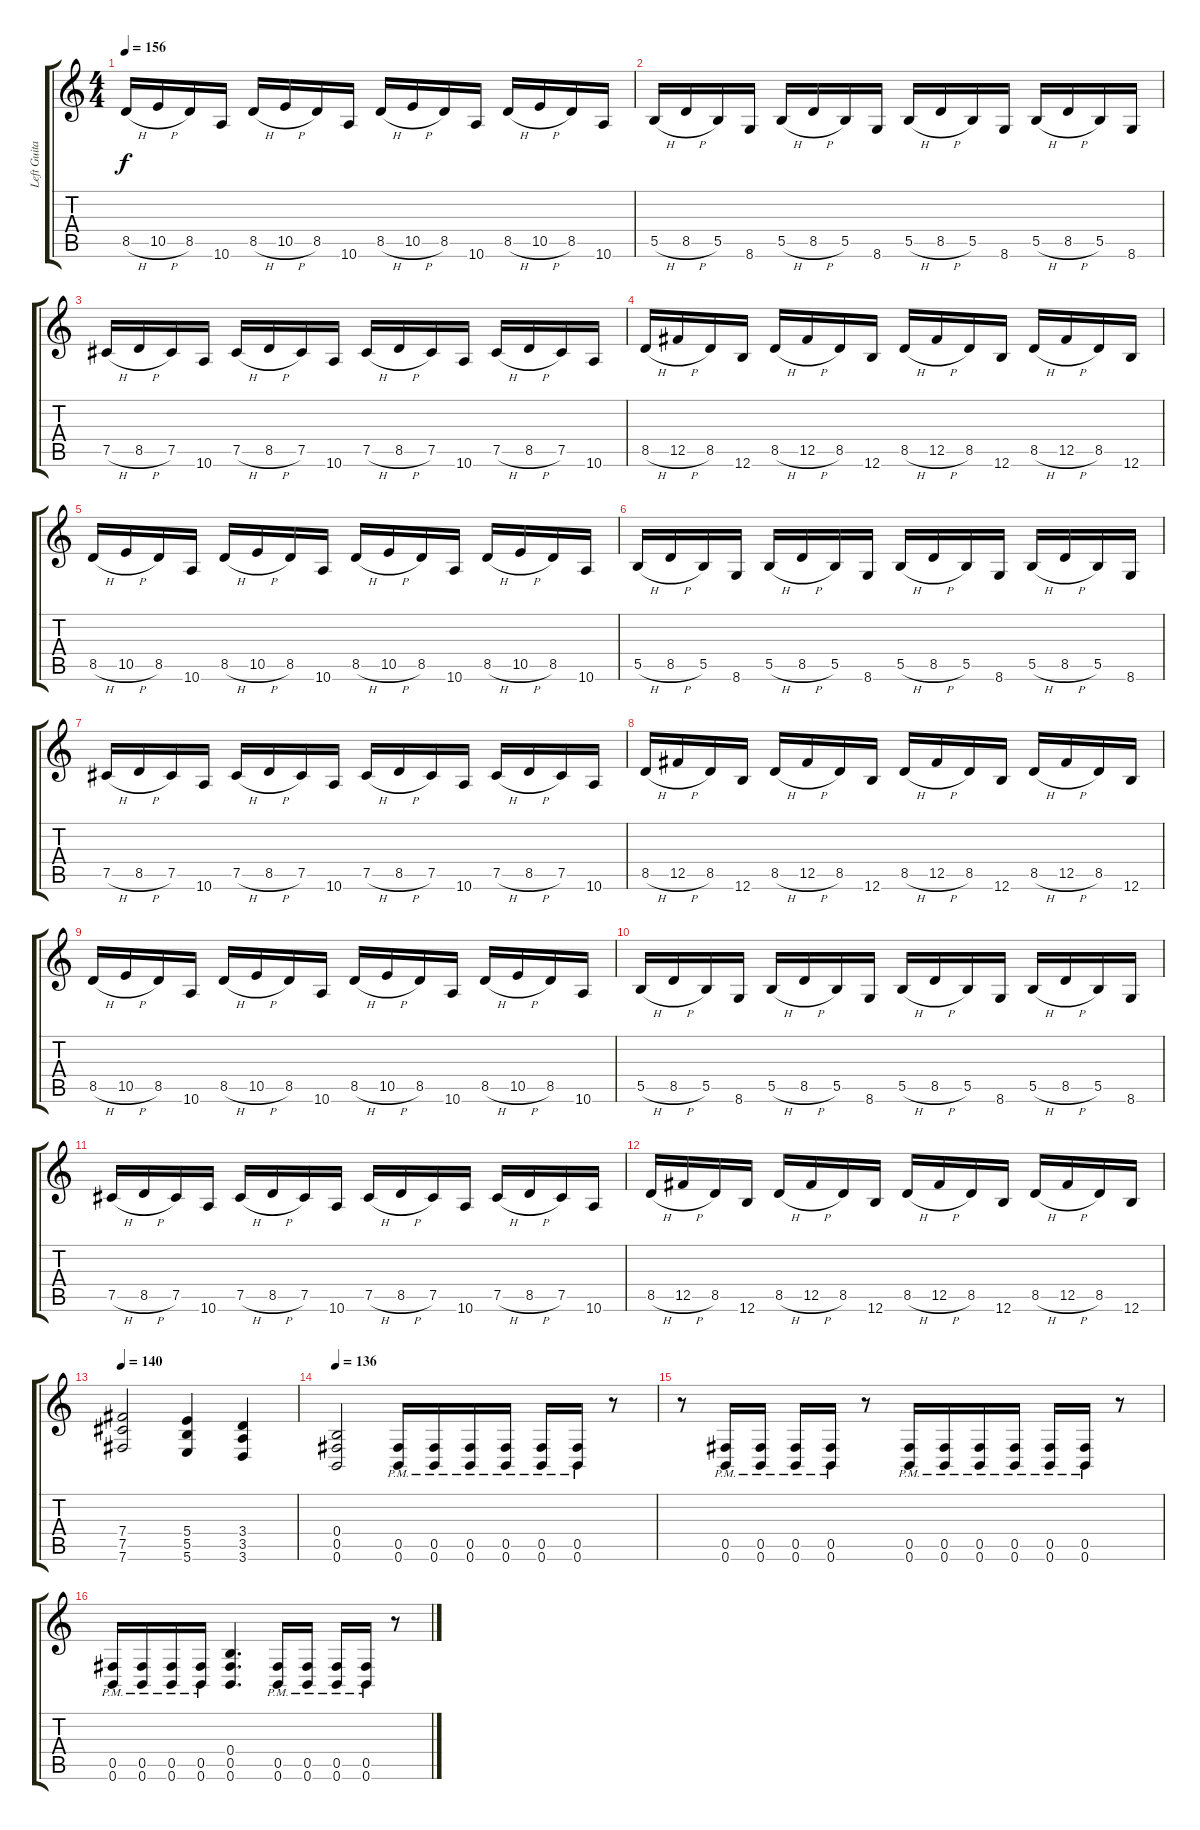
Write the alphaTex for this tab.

\track ("Left Guitar" "Left Guita") {instrument distortionguitar}
\staff {score tabs}
\tuning (Db4 Ab3 E3 B2 Gb2 B1) {hide}
\ts (4 4)
\tempo 156
\clef g2
\ks c
8.5{h}.16{dy f} 10.5{h}.16 8.5.16 10.6.16 8.5{h}.16 10.5{h}.16 8.5.16 10.6.16 8.5{h}.16 10.5{h}.16 8.5.16 10.6.16 8.5{h}.16 10.5{h}.16 8.5.16 10.6.16 |
5.5{h}.16 8.5{h}.16 5.5.16 8.6.16 5.5{h}.16 8.5{h}.16 5.5.16 8.6.16 5.5{h}.16 8.5{h}.16 5.5.16 8.6.16 5.5{h}.16 8.5{h}.16 5.5.16 8.6.16 |
7.5{h}.16 8.5{h}.16 7.5.16 10.6.16 7.5{h}.16 8.5{h}.16 7.5.16 10.6.16 7.5{h}.16 8.5{h}.16 7.5.16 10.6.16 7.5{h}.16 8.5{h}.16 7.5.16 10.6.16 |
8.5{h}.16 12.5{h}.16 8.5.16 12.6.16 8.5{h}.16 12.5{h}.16 8.5.16 12.6.16 8.5{h}.16 12.5{h}.16 8.5.16 12.6.16 8.5{h}.16 12.5{h}.16 8.5.16 12.6.16 |
8.5{h}.16 10.5{h}.16 8.5.16 10.6.16 8.5{h}.16 10.5{h}.16 8.5.16 10.6.16 8.5{h}.16 10.5{h}.16 8.5.16 10.6.16 8.5{h}.16 10.5{h}.16 8.5.16 10.6.16 |
5.5{h}.16 8.5{h}.16 5.5.16 8.6.16 5.5{h}.16 8.5{h}.16 5.5.16 8.6.16 5.5{h}.16 8.5{h}.16 5.5.16 8.6.16 5.5{h}.16 8.5{h}.16 5.5.16 8.6.16 |
7.5{h}.16 8.5{h}.16 7.5.16 10.6.16 7.5{h}.16 8.5{h}.16 7.5.16 10.6.16 7.5{h}.16 8.5{h}.16 7.5.16 10.6.16 7.5{h}.16 8.5{h}.16 7.5.16 10.6.16 |
8.5{h}.16 12.5{h}.16 8.5.16 12.6.16 8.5{h}.16 12.5{h}.16 8.5.16 12.6.16 8.5{h}.16 12.5{h}.16 8.5.16 12.6.16 8.5{h}.16 12.5{h}.16 8.5.16 12.6.16 |
8.5{h}.16 10.5{h}.16 8.5.16 10.6.16 8.5{h}.16 10.5{h}.16 8.5.16 10.6.16 8.5{h}.16 10.5{h}.16 8.5.16 10.6.16 8.5{h}.16 10.5{h}.16 8.5.16 10.6.16 |
5.5{h}.16 8.5{h}.16 5.5.16 8.6.16 5.5{h}.16 8.5{h}.16 5.5.16 8.6.16 5.5{h}.16 8.5{h}.16 5.5.16 8.6.16 5.5{h}.16 8.5{h}.16 5.5.16 8.6.16 |
7.5{h}.16 8.5{h}.16 7.5.16 10.6.16 7.5{h}.16 8.5{h}.16 7.5.16 10.6.16 7.5{h}.16 8.5{h}.16 7.5.16 10.6.16 7.5{h}.16 8.5{h}.16 7.5.16 10.6.16 |
8.5{h}.16 12.5{h}.16 8.5.16 12.6.16 8.5{h}.16 12.5{h}.16 8.5.16 12.6.16 8.5{h}.16 12.5{h}.16 8.5.16 12.6.16 8.5{h}.16 12.5{h}.16 8.5.16 12.6.16 |
\tempo 140
(7.4 7.5 7.6).2 (5.4 5.5 5.6).4 (3.4 3.5 3.6).4 |
\tempo 136
(0.4 0.5 0.6).2 (0.5{pm} 0.6{pm}).16 (0.5{pm} 0.6{pm}).16 (0.5{pm} 0.6{pm}).16 (0.5{pm} 0.6{pm}).16 (0.5{pm} 0.6{pm}).16 (0.5{pm} 0.6{pm}).16 r.8 |
r.8 (0.5{pm} 0.6{pm}).16 (0.5{pm} 0.6{pm}).16 (0.5{pm} 0.6{pm}).16 (0.5{pm} 0.6{pm}).16 r.8 (0.5{pm} 0.6{pm}).16 (0.5{pm} 0.6{pm}).16 (0.5{pm} 0.6{pm}).16 (0.5{pm} 0.6{pm}).16 (0.5{pm} 0.6{pm}).16 (0.5{pm} 0.6{pm}).16 r.8 |
(0.5{pm} 0.6{pm}).16 (0.5{pm} 0.6{pm}).16 (0.5{pm} 0.6{pm}).16 (0.5{pm} 0.6{pm}).16 (0.4 0.5 0.6).4{d} (0.5{pm} 0.6{pm}).16 (0.5{pm} 0.6{pm}).16 (0.5{pm} 0.6{pm}).16 (0.5{pm} 0.6{pm}).16 r.8
